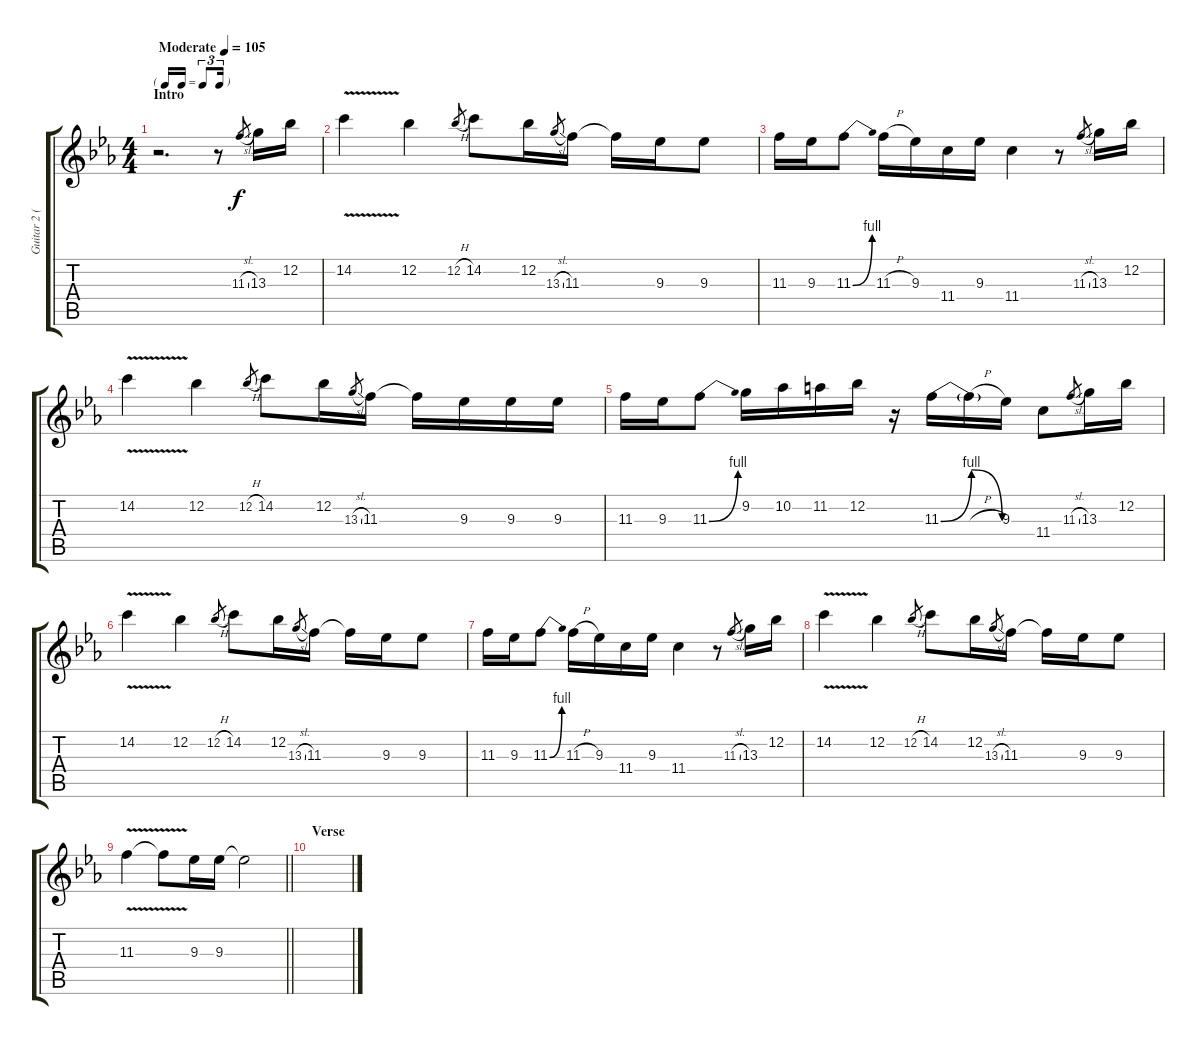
\track ("Guitar 2 (Overdrive)" "Guitar 2 (") {instrument overdrivenguitar}
\staff {score tabs}
\tuning (Eb4 Bb3 Gb3 Db3 Ab2 Eb2) {hide}
\ts (4 4)
\tf triplet16th
\section ("" "Intro")
\tempo (105 "Moderate")
\clef g2
\ks eb
r.2{d dy f instrument overdrivenguitar} r.8 11.3{sl}.8{gr} 13.3.16 12.2.16 |
14.2{v}.4 12.2.4 12.2{h}.8{gr} 14.2.8 12.2.16 13.3{sl}.8{gr} 11.3.16 11.3{t}.16 9.3.16 9.3.8 |
11.3.16 9.3.16 11.3{be (bend 0 0 60 4)}.8 11.3{h}.16 9.3.16 11.4.16 9.3.16 11.4.4 r.8 11.3{sl}.8{gr} 13.3.16 12.2.16 |
14.2{v}.4 12.2.4 12.2{h}.8{gr} 14.2.8 12.2.16 13.3{sl}.8{gr} 11.3.16 11.3{t}.16 9.3.16 9.3.16 9.3.16 |
11.3.16 9.3.16 11.3{be (bend 0 0 60 4)}.8 9.2.16 10.2.16 11.2.16 12.2.16 r.16 11.3{be (bendrelease 0 0 30 4 45 4 60 0)}.16 11.3{h t}.16 9.3.16 11.4.8 11.3{sl}.8{gr} 13.3.16 12.2.16 |
14.2{v}.4 12.2.4 12.2{h}.8{gr} 14.2.8 12.2.16 13.3{sl}.8{gr} 11.3.16 11.3{t}.16 9.3.16 9.3.8 |
11.3.16 9.3.16 11.3{be (bend 0 0 60 4)}.8 11.3{h}.16 9.3.16 11.4.16 9.3.16 11.4.4 r.8 11.3{sl}.8{gr} 13.3.16 12.2.16 |
14.2{v}.4 12.2.4 12.2{h}.8{gr} 14.2.8 12.2.16 13.3{sl}.8{gr} 11.3.16 11.3{t}.16 9.3.16 9.3.8 |
\barLineRight lightlight
11.3{v}.4 11.3{t}.8 9.3.16 9.3.16 9.3{t}.2 |
\section ("" "Verse")
